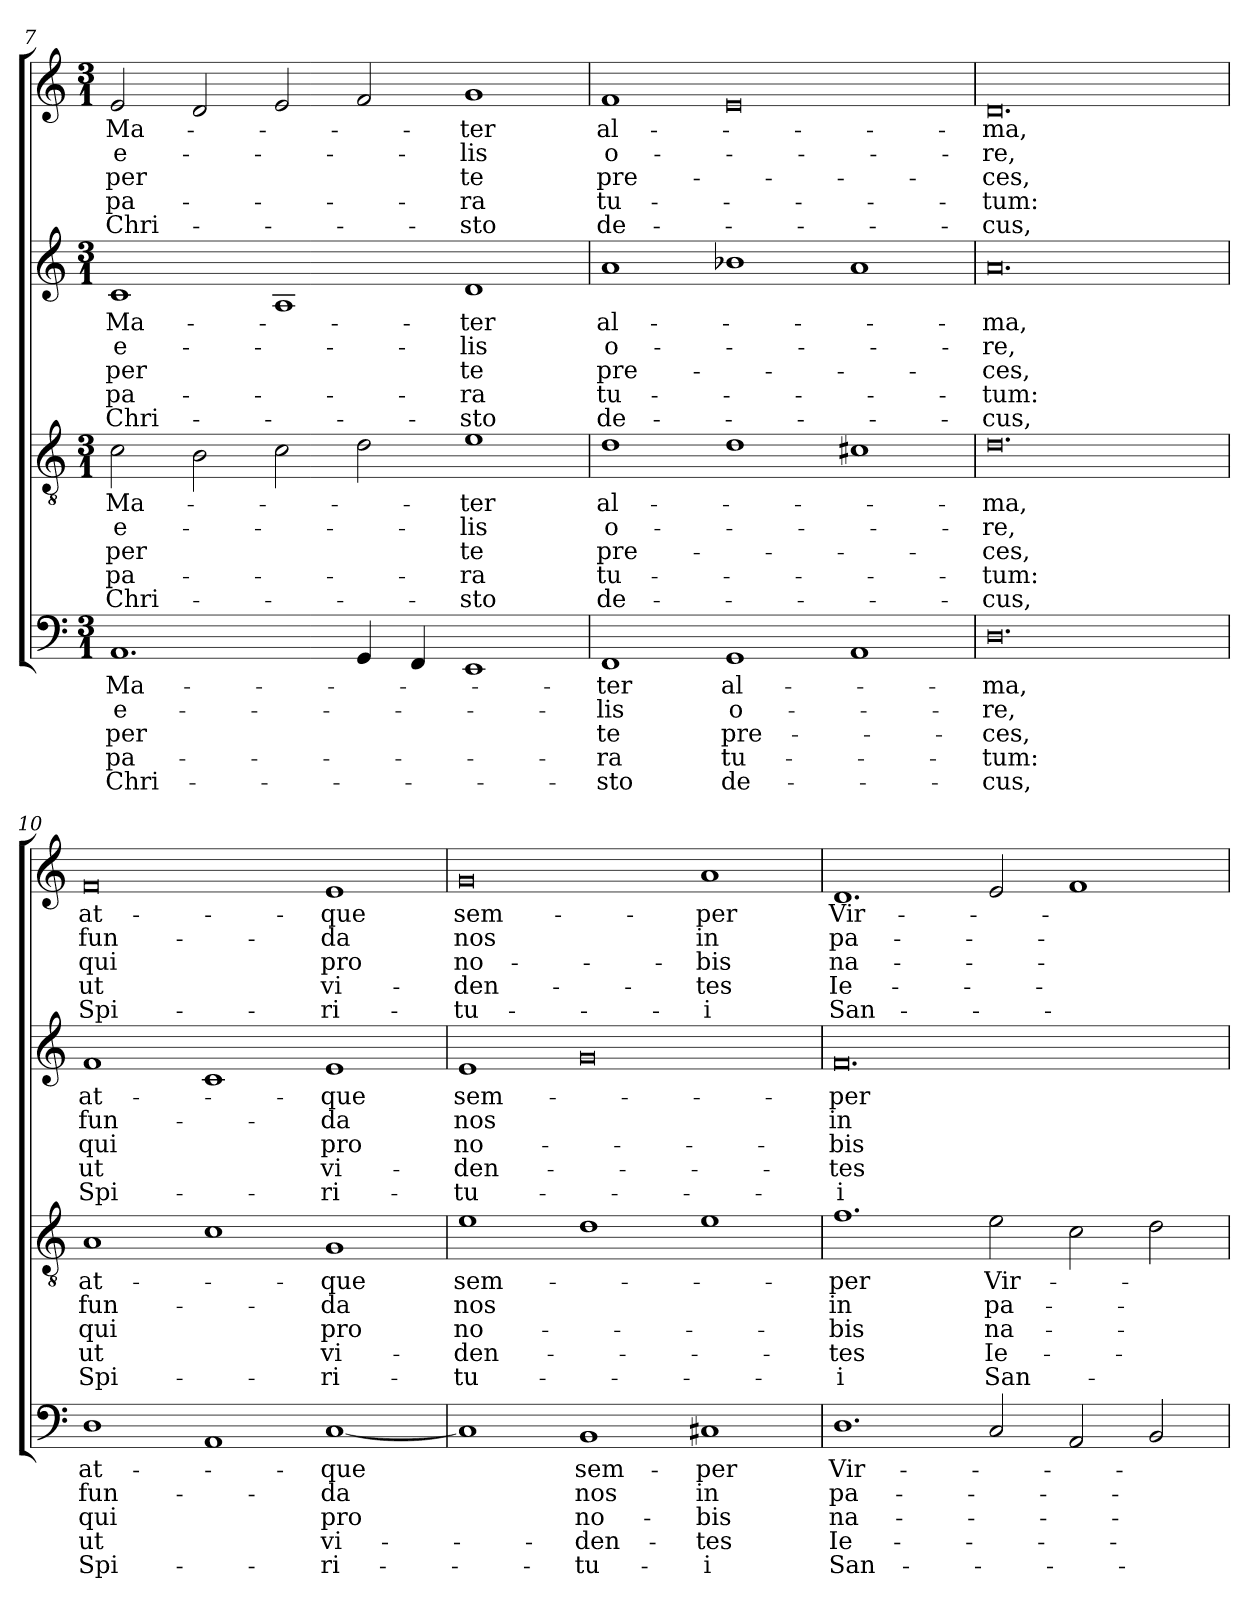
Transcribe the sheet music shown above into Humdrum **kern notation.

**kern	**text	**text	**text	**text	**text	**kern	**text	**text	**text	**text	**text	**kern	**text	**text	**text	**text	**text	**kern	**text	**text	**text	**text	**text
*part4	*part4	*part4	*part4	*part4	*part4	*part3	*part3	*part3	*part3	*part3	*part3	*part2	*part2	*part2	*part2	*part2	*part2	*part1	*part1	*part1	*part1	*part1	*part1
*staff4	*staff4	*staff4	*staff4	*staff4	*staff4	*staff3	*staff3	*staff3	*staff3	*staff3	*staff3	*staff2	*staff2	*staff2	*staff2	*staff2	*staff2	*staff1	*staff1	*staff1	*staff1	*staff1	*staff1
*clefF4	*	*	*	*	*	*clefGv2	*	*	*	*	*	*clefG2	*	*	*	*	*	*clefG2	*	*	*	*	*
*k[]	*	*	*	*	*	*k[]	*	*	*	*	*	*k[]	*	*	*	*	*	*k[]	*	*	*	*	*
*M3/1	*	*	*	*	*	*M3/1	*	*	*	*	*	*M3/1	*	*	*	*	*	*M3/1	*	*	*	*	*
=7	=7	=7	=7	=7	=7	=7	=7	=7	=7	=7	=7	=7	=7	=7	=7	=7	=7	=7	=7	=7	=7	=7	=7
1.AA	Ma-	-e-	per	pa-	Chri-	2c\	Ma-	-e-	per	pa-	Chri-	1c	Ma-	-e-	per	pa-	Chri-	2e/	Ma-	-e-	per	pa-	Chri-
.	.	.	.	.	.	2B\	.	.	.	.	.	.	.	.	.	.	.	2d/	.	.	.	.	.
.	.	.	.	.	.	2c\	.	.	.	.	.	1A	.	.	.	.	.	2e/	.	.	.	.	.
4GG/	.	.	.	.	.	2d\	.	.	.	.	.	.	.	.	.	.	.	2f/	.	.	.	.	.
4FF/	.	.	.	.	.	.	.	.	.	.	.	.	.	.	.	.	.	.	.	.	.	.	.
1EE	.	.	.	.	.	1e	-ter	-lis	te	-ra	-sto	1d	-ter	-lis	te	-ra	-sto	1g	-ter	-lis	te	-ra	-sto
=8	=8	=8	=8	=8	=8	=8	=8	=8	=8	=8	=8	=8	=8	=8	=8	=8	=8	=8	=8	=8	=8	=8	=8
1FF	-ter	-lis	te	-ra	-sto	1d	al-	o-	pre-	tu-	de-	1a	al-	o-	pre-	tu-	de-	1f	al-	o-	pre-	tu-	de-
1GG	al-	o-	pre-	tu-	de-	1d	.	.	.	.	.	1b-X	.	.	.	.	.	0e	.	.	.	.	.
1AA	.	.	.	.	.	1c#X	.	.	.	.	.	1a	.	.	.	.	.	.	.	.	.	.	.
=9	=9	=9	=9	=9	=9	=9	=9	=9	=9	=9	=9	=9	=9	=9	=9	=9	=9	=9	=9	=9	=9	=9	=9
0.D	-ma,	-re,	-ces,	-tum:	-cus,	0.d	-ma,	-re,	-ces,	-tum:	-cus,	0.a	-ma,	-re,	-ces,	-tum:	-cus,	0.d	-ma,	-re,	-ces,	-tum:	-cus,
=10	=10	=10	=10	=10	=10	=10	=10	=10	=10	=10	=10	=10	=10	=10	=10	=10	=10	=10	=10	=10	=10	=10	=10
1D	at-	fun-	qui	ut	Spi-	1A	at-	fun-	qui	ut	Spi-	1f	at-	fun-	qui	ut	Spi-	0f	at-	fun-	qui	ut	Spi-
1AA	.	.	.	.	.	1c	.	.	.	.	.	1c	.	.	.	.	.	.	.	.	.	.	.
[1C	-que	-da	pro	vi-	-ri-	1G	-que	-da	pro	vi-	-ri-	1e	-que	-da	pro	vi-	-ri-	1e	-que	-da	pro	vi-	-ri-
=11	=11	=11	=11	=11	=11	=11	=11	=11	=11	=11	=11	=11	=11	=11	=11	=11	=11	=11	=11	=11	=11	=11	=11
1C]	.	.	.	.	.	1e	sem-	nos	no-	-den-	-tu-	1e	sem-	nos	no-	-den-	-tu-	0g	sem-	nos	no-	-den-	-tu-
1BB	sem-	nos	no-	-den-	-tu-	1d	.	.	.	.	.	0g	.	.	.	.	.	.	.	.	.	.	.
1C#X	-per	in	-bis	-tes	-i	1e	.	.	.	.	.	.	.	.	.	.	.	1a	-per	in	-bis	-tes	-i
=12	=12	=12	=12	=12	=12	=12	=12	=12	=12	=12	=12	=12	=12	=12	=12	=12	=12	=12	=12	=12	=12	=12	=12
1.D	Vir-	pa-	na-	Ie-	San-	1.f	-per	in	-bis	-tes	-i	0.f	-per	in	-bis	-tes	-i	1.d	Vir-	pa-	na-	Ie-	San-
2C/	.	.	.	.	.	2e\	Vir-	pa-	na-	Ie-	San-	.	.	.	.	.	.	2e/	.	.	.	.	.
2AA/	.	.	.	.	.	2c\	.	.	.	.	.	.	.	.	.	.	.	1f	.	.	.	.	.
2BB/	.	.	.	.	.	2d\	.	.	.	.	.	.	.	.	.	.	.	.	.	.	.	.	.
=	=	=	=	=	=	=	=	=	=	=	=	=	=	=	=	=	=	=	=	=	=	=	=
*-	*-	*-	*-	*-	*-	*-	*-	*-	*-	*-	*-	*-	*-	*-	*-	*-	*-	*-	*-	*-	*-	*-	*-
